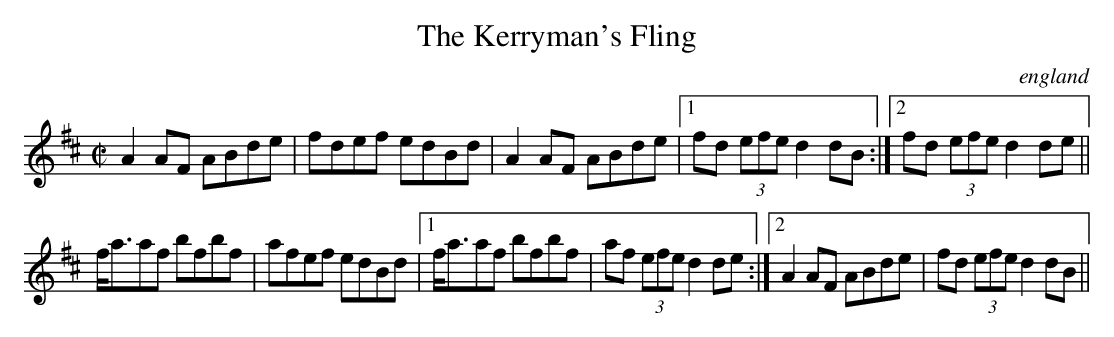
X:1
T:Kerryman's Fling, The
O:england
M:C|
L:1/8
K:D
A2AF ABde|fdef edBd|A2AF ABde|\
[1 fd (3efe d2dB:|[2 fd (3efe d2de||
f<aaf bfbf|afef edBd|[1 f<aaf bfbf|af (3efe d2de:|\
[2 A2AF ABde|fd (3efe d2dB||
